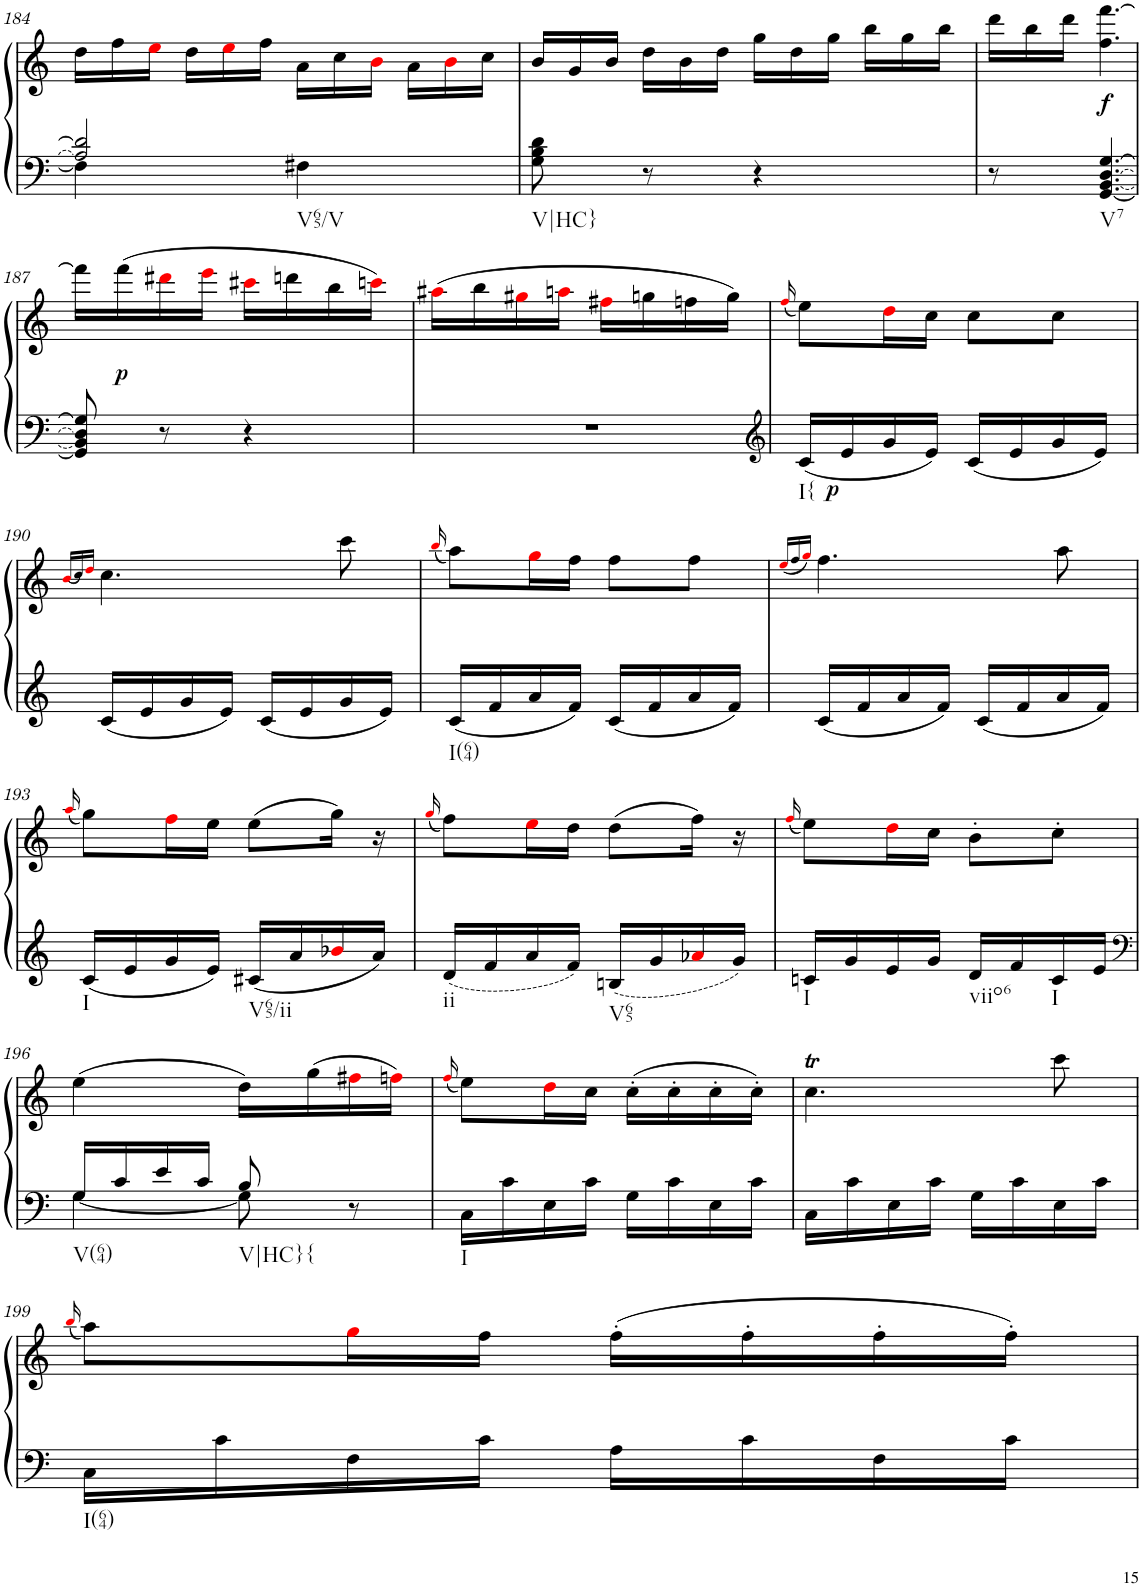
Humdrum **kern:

**kern	**kern	**dynam
*part1	*part1	*part1
*staff2	*staff1	*staff1/2
*I"Klavier linke Hand	*	*
!!LO:PB:g=z
*clefF4	*clefG2	*
*k[]	*k[]	*
*M2/4	*M2/4	*
=184	=184	=184
*^	*	*
!LO:TX:b:t=V65/V	!	!	!
2A/] 2d/]	4F\]	24dd\LL	.
.	.	24ff\	.
.	.	24eei\JJ	.
.	.	24dd\LL	.
.	.	24eei\	.
.	.	24ff\JJ	.
.	4F#X\	24a\LL	.
.	.	24cc\	.
.	.	24bi\JJ	.
.	.	24a\LL	.
.	.	24bi\	.
.	.	24cc\JJ	.
*v	*v	*	*
=185	=185	=185
!LO:TX:b:t=V|HC}	!	!
8G\ 8B\ 8d\	24b/LL	.
.	24g/	.
.	24b/JJ	.
8r	24dd\LL	.
.	24b\	.
.	24dd\JJ	.
4r	24gg\LL	.
.	24dd\	.
.	24gg\JJ	.
.	24bb\LL	.
.	24gg\	.
.	24bb\JJ	.
=186	=186	=186
8r	24ddd\LL	.
.	24bb\	.
.	24ddd\JJ	.
!LO:TX:b:t=V7	!	!
!LO:T:n=2:dash	!	!
!LO:T:n=3:dash	!	!LO:DY:b
[4.GG/ [4.BB/ [4.D/ [4.G/	4.ff\ [4.fff\	f
!!LO:LB:g=z
=187	=187	=187
8GG/] 8BB/] 8D/] 8G/]	16fff\LL]	.
!	!	!LO:DY:b
.	(16fff\	p
8r	16ddd#Xi\	.
.	16eeei\JJ	.
4r	16ccc#Xi\LL	.
.	16dddn\	.
.	16bb\	.
.	16cccni\JJ)	.
=188	=188	=188
2r	(16aa#Xi\LL	.
.	16bb\	.
.	16gg#Xi\	.
.	16aani\JJ	.
.	16ff#Xi\LL	.
.	16ggn\	.
.	16ffn\	.
.	16gg\JJ)	.
=189	=189	=189
*clefG2	*	*
.	(16qffi/	.
!LO:TX:b:t=I{	!	!
16c/LL	8ee\L)	.
!	!	!LO:DY:b=2
16e/	.	p
16g/	16ddi\L	.
16e/JJ	16cc\JJ	.
16c/LL	8cc\L	.
16e/	.	.
16g/	8cc\J	.
16e/JJ	.	.
!!LO:LB:g=z
=190	=190	=190
.	(16qbi/LL	.
.	16qcc/)	.
.	16qddi/JJ	.
16c/LL	4.cc\	.
16e/	.	.
16g/	.	.
16e/JJ	.	.
16c/LL	.	.
16e/	.	.
16g/	8ccc\	.
16e/JJ	.	.
=191	=191	=191
.	(16qbbi/	.
!LO:TX:b:t=I(64)	!	!
16c/LL	8aa\L)	.
16f/	.	.
16a/	16ggi\L	.
16f/JJ	16ff\JJ	.
16c/LL	8ff\L	.
16f/	.	.
16a/	8ff\J	.
16f/JJ	.	.
=192	=192	=192
.	(16qeei/LL	.
.	16qff/	.
.	16qggi/JJ)	.
16c/LL	4.ff\	.
16f/	.	.
16a/	.	.
16f/JJ	.	.
16c/LL	.	.
16f/	.	.
16a/	8aa\	.
16f/JJ	.	.
!!LO:LB:g=z
=193	=193	=193
.	(16qaai/	.
!LO:TX:b:t=I	!	!
16c/LL	8gg\L)	.
16e/	.	.
16g/	16ffi\L	.
16e/JJ	16ee\JJ	.
!LO:TX:b:t=V65/ii	!	!
16c#X/LL	(8ee\L	.
16a/	.	.
16b-Xi/	16gg\Jk)	.
16a/JJ	16r	.
=194	=194	=194
.	(16qggi/	.
!LO:TX:b:t=ii	!	!
16d/LL	8ff\L)	.
16f/	.	.
16a/	16eei\L	.
16f/JJ	16dd\JJ	.
!LO:TX:b:t=V65	!	!
16Bn/LL	(8dd\L	.
16g/	.	.
16a-Xi/	16ff\Jk)	.
16g/JJ	16r	.
=195	=195	=195
.	(16qffi/	.
!LO:TX:b:t=I	!	!
16cn/LL	8ee\L)	.
16g/	.	.
16e/	16ddi\L	.
16g/JJ	16cc\JJ	.
!LO:TX:b:t=viio6	!	!
16d/LL	8b'\L	.
16f/	.	.
!LO:TX:b:t=I	!	!
16c/	8cc'\J	.
16e/JJ	.	.
!!LO:LB:g=z
=196	=196	=196
*clefF4	*	*
*^	*	*
!LO:TX:b:t=V(64)	!	!	!
16G/LL	[4G\	(4ee\	.
16c/	.	.	.
16e/	.	.	.
16c/JJ	.	.	.
!LO:TX:b:t=V|HC}	!	!	!
!LO:TX:b:t={	!	!	!
8B/	8G\]	16dd\LL)	.
.	.	(16gg\	.
8r	8ryy	16ff#Xi\	.
.	.	16ffni\JJ)	.
*v	*v	*	*
=197	=197	=197
.	(16qffi/	.
!LO:TX:b:t=I	!	!
16C\LL	8ee\L)	.
16c\	.	.
16E\	16ddi\L	.
16c\JJ	16cc\JJ	.
16G\LL	(16cc'\LL	.
16c\	16cc'\	.
16E\	16cc'\	.
16c\JJ	16cc'\JJ)	.
=198	=198	=198
16C\LL	4.ccT\	.
16c\	.	.
16E\	.	.
16c\JJ	.	.
16G\LL	.	.
16c\	.	.
16E\	8cccTTT\	.
16c\JJ	.	.
!!LO:LB:g=z
=199	=199	=199
.	(16qbbi/	.
!LO:TX:b:t=I(64)	!	!
16C\LL	8aa\L)	.
16c\	.	.
16F\	16ggi\L	.
16c\JJ	16ff\JJ	.
16A\LL	(16ff'\LL	.
16c\	16ff'\	.
16F\	16ff'\	.
16c\JJ	16ff'\JJ)	.
=	=	=
*-	*-	*-
